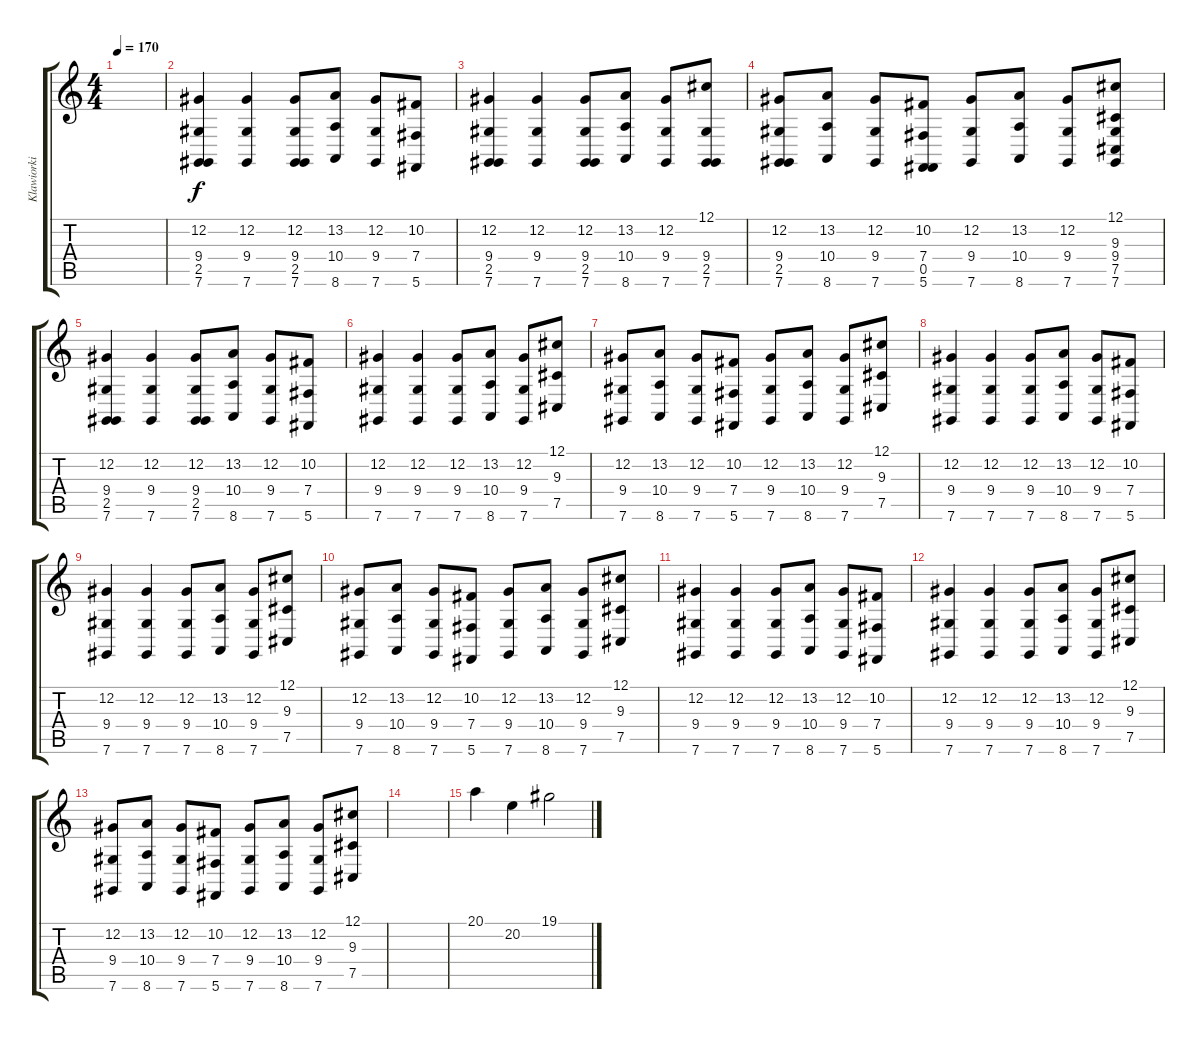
\track ("Klawiorki" "Klawiorki") {instrument stringensemble1}
\staff {score tabs}
\tuning (Db4 Ab3 E3 B2 Gb2 Db2) {hide}
\ts (4 4)
\tempo 170
\clef g2
\ks c
|
(12.2 9.4 2.5 7.6).4 (12.2 9.4 7.6).4 (12.2 9.4 2.5 7.6).8 (13.2 10.4 8.6).8 (12.2 9.4 7.6).8 (10.2 7.4 5.6).8 |
(12.2 9.4 2.5 7.6).4 (12.2 9.4 7.6).4 (12.2 9.4 2.5 7.6).8 (13.2 10.4 8.6).8 (12.2 9.4 7.6).8 (12.1 9.4 2.5 7.6).8 |
(12.2 9.4 2.5 7.6).8 (13.2 10.4 8.6).8 (12.2 9.4 7.6).8 (10.2 7.4 0.5 5.6).8 (12.2 9.4 7.6).8 (13.2 10.4 8.6).8 (12.2 9.4 7.6).8 (12.1 9.3 9.4 7.5 7.6).8 |
(12.2 9.4 2.5 7.6).4 (12.2 9.4 7.6).4 (12.2 9.4 2.5 7.6).8 (13.2 10.4 8.6).8 (12.2 9.4 7.6).8 (10.2 7.4 5.6).8 |
(12.2 9.4 7.6).4 (12.2 9.4 7.6).4 (12.2 9.4 7.6).8 (13.2 10.4 8.6).8 (12.2 9.4 7.6).8 (12.1 9.3 7.5).8 |
(12.2 9.4 7.6).8 (13.2 10.4 8.6).8 (12.2 9.4 7.6).8 (10.2 7.4 5.6).8 (12.2 9.4 7.6).8 (13.2 10.4 8.6).8 (12.2 9.4 7.6).8 (12.1 9.3 7.5).8 |
(12.2 9.4 7.6).4 (12.2 9.4 7.6).4 (12.2 9.4 7.6).8 (13.2 10.4 8.6).8 (12.2 9.4 7.6).8 (10.2 7.4 5.6).8 |
(12.2 9.4 7.6).4 (12.2 9.4 7.6).4 (12.2 9.4 7.6).8 (13.2 10.4 8.6).8 (12.2 9.4 7.6).8 (12.1 9.3 7.5).8 |
(12.2 9.4 7.6).8 (13.2 10.4 8.6).8 (12.2 9.4 7.6).8 (10.2 7.4 5.6).8 (12.2 9.4 7.6).8 (13.2 10.4 8.6).8 (12.2 9.4 7.6).8 (12.1 9.3 7.5).8 |
(12.2 9.4 7.6).4 (12.2 9.4 7.6).4 (12.2 9.4 7.6).8 (13.2 10.4 8.6).8 (12.2 9.4 7.6).8 (10.2 7.4 5.6).8 |
(12.2 9.4 7.6).4 (12.2 9.4 7.6).4 (12.2 9.4 7.6).8 (13.2 10.4 8.6).8 (12.2 9.4 7.6).8 (12.1 9.3 7.5).8 |
(12.2 9.4 7.6).8 (13.2 10.4 8.6).8 (12.2 9.4 7.6).8 (10.2 7.4 5.6).8 (12.2 9.4 7.6).8 (13.2 10.4 8.6).8 (12.2 9.4 7.6).8 (12.1 9.3 7.5).8 |
|
20.1.4{volume 9 instrument tubularbells} 20.2.4 19.1.2
